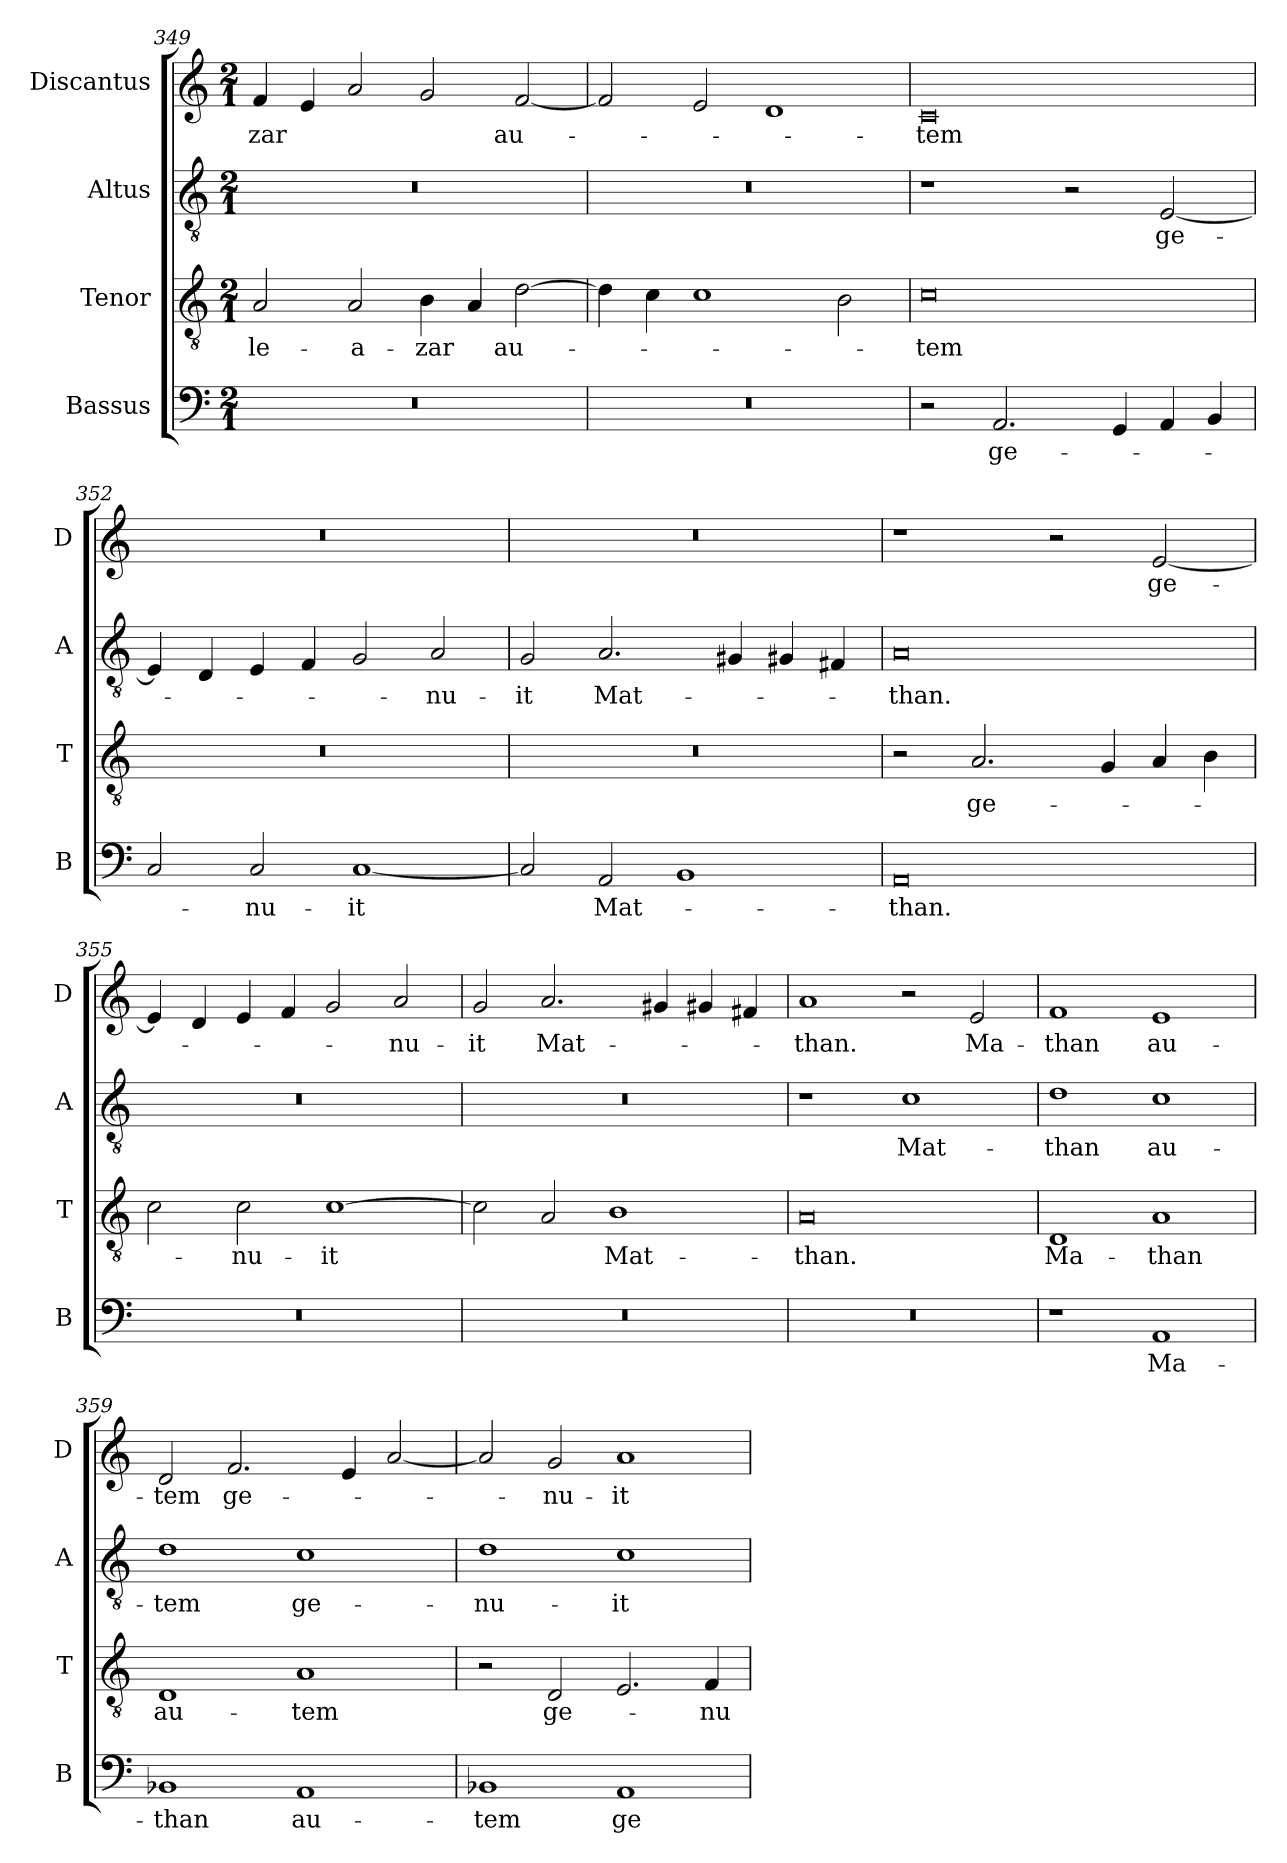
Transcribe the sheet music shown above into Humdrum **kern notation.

**kern	**text	**kern	**text	**kern	**text	**kern	**text
*part4	*part4	*part3	*part3	*part2	*part2	*part1	*part1
*staff4	*staff4	*staff3	*staff3	*staff2	*staff2	*staff1	*staff1
*I"Bassus	*	*I"Tenor	*	*I"Altus	*	*I"Discantus	*
*I'B	*	*I'T	*	*I'A	*	*I'D	*
*clefF4	*	*clefGv2	*	*clefGv2	*	*clefG2	*
*k[]	*	*k[]	*	*k[]	*	*k[]	*
*M2/1	*	*M2/1	*	*M2/1	*	*M2/1	*
=349	=349	=349	=349	=349	=349	=349	=349
0r	.	2A/	-le-	0r	.	4f/	-zar
.	.	.	.	.	.	4e/	.
.	.	2A/	-a-	.	.	2a/	.
.	.	4B\	-zar	.	.	2g/	.
.	.	4A/	.	.	.	.	.
.	.	[2d\	au-	.	.	[2f/	au-
=350	=350	=350	=350	=350	=350	=350	=350
0r	.	4d\]	.	0r	.	2f/]	.
.	.	4c\	.	.	.	.	.
.	.	1c	.	.	.	2e/	.
.	.	.	.	.	.	1d	.
.	.	2B\	.	.	.	.	.
=351	=351	=351	=351	=351	=351	=351	=351
2r	.	0c	-tem	1r	.	0c	-tem
2.AA/	ge-	.	.	.	.	.	.
.	.	.	.	2r	.	.	.
4GG/	.	.	.	.	.	.	.
4AA/	.	.	.	[2E/	ge-	.	.
4BB/	.	.	.	.	.	.	.
=352	=352	=352	=352	=352	=352	=352	=352
2C/	.	0r	.	4E/]	.	0r	.
.	.	.	.	4D/	.	.	.
2C/	-nu-	.	.	4E/	.	.	.
.	.	.	.	4F/	.	.	.
[1C	-it	.	.	2G/	.	.	.
.	.	.	.	2A/	-nu-	.	.
=353	=353	=353	=353	=353	=353	=353	=353
2C/]	.	0r	.	2G/	-it	0r	.
2AA/	Mat-	.	.	2.A/	Mat-	.	.
1BB	.	.	.	.	.	.	.
.	.	.	.	4G#X/	.	.	.
.	.	.	.	4G#X/	.	.	.
.	.	.	.	4F#X/	.	.	.
=354	=354	=354	=354	=354	=354	=354	=354
0AA	-than.	2r	.	0A	-than.	1r	.
.	.	2.A/	ge-	.	.	.	.
.	.	.	.	.	.	2r	.
.	.	4G/	.	.	.	.	.
.	.	4A/	.	.	.	[2e/	ge-
.	.	4B\	.	.	.	.	.
=355	=355	=355	=355	=355	=355	=355	=355
0r	.	2c\	.	0r	.	4e/]	.
.	.	.	.	.	.	4d/	.
.	.	2c\	-nu-	.	.	4e/	.
.	.	.	.	.	.	4f/	.
.	.	[1c	-it	.	.	2g/	.
.	.	.	.	.	.	2a/	-nu-
=356	=356	=356	=356	=356	=356	=356	=356
0r	.	2c\]	.	0r	.	2g/	-it
.	.	2A/	.	.	.	2.a/	Mat-
.	.	1B	Mat-	.	.	.	.
.	.	.	.	.	.	4g#X/	.
.	.	.	.	.	.	4g#X/	.
.	.	.	.	.	.	4f#X/	.
=357	=357	=357	=357	=357	=357	=357	=357
0r	.	0A	-than.	1r	.	1a	-than.
.	.	.	.	1c	Mat-	2r	.
.	.	.	.	.	.	2e/	Ma-
=358	=358	=358	=358	=358	=358	=358	=358
1r	.	1D	Ma-	1d	-than	1f	-than
1AA	Ma-	1A	-than	1c	au-	1e	au-
=359	=359	=359	=359	=359	=359	=359	=359
1BB-X	-than	1D	au-	1d	-tem	2d/	-tem
.	.	.	.	.	.	2.f/	ge-
1AA	au-	1A	-tem	1c	ge-	.	.
.	.	.	.	.	.	4e/	.
.	.	.	.	.	.	[2a/	.
=360	=360	=360	=360	=360	=360	=360	=360
1BB-X	-tem	2r	.	1d	-nu-	2a/]	.
.	.	2D/	ge-	.	.	2g/	-nu-
1AA	ge-	2.E/	.	1c	-it	1a	-it
.	.	4F/	-nu-	.	.	.	.
=	=	=	=	=	=	=	=
*-	*-	*-	*-	*-	*-	*-	*-
